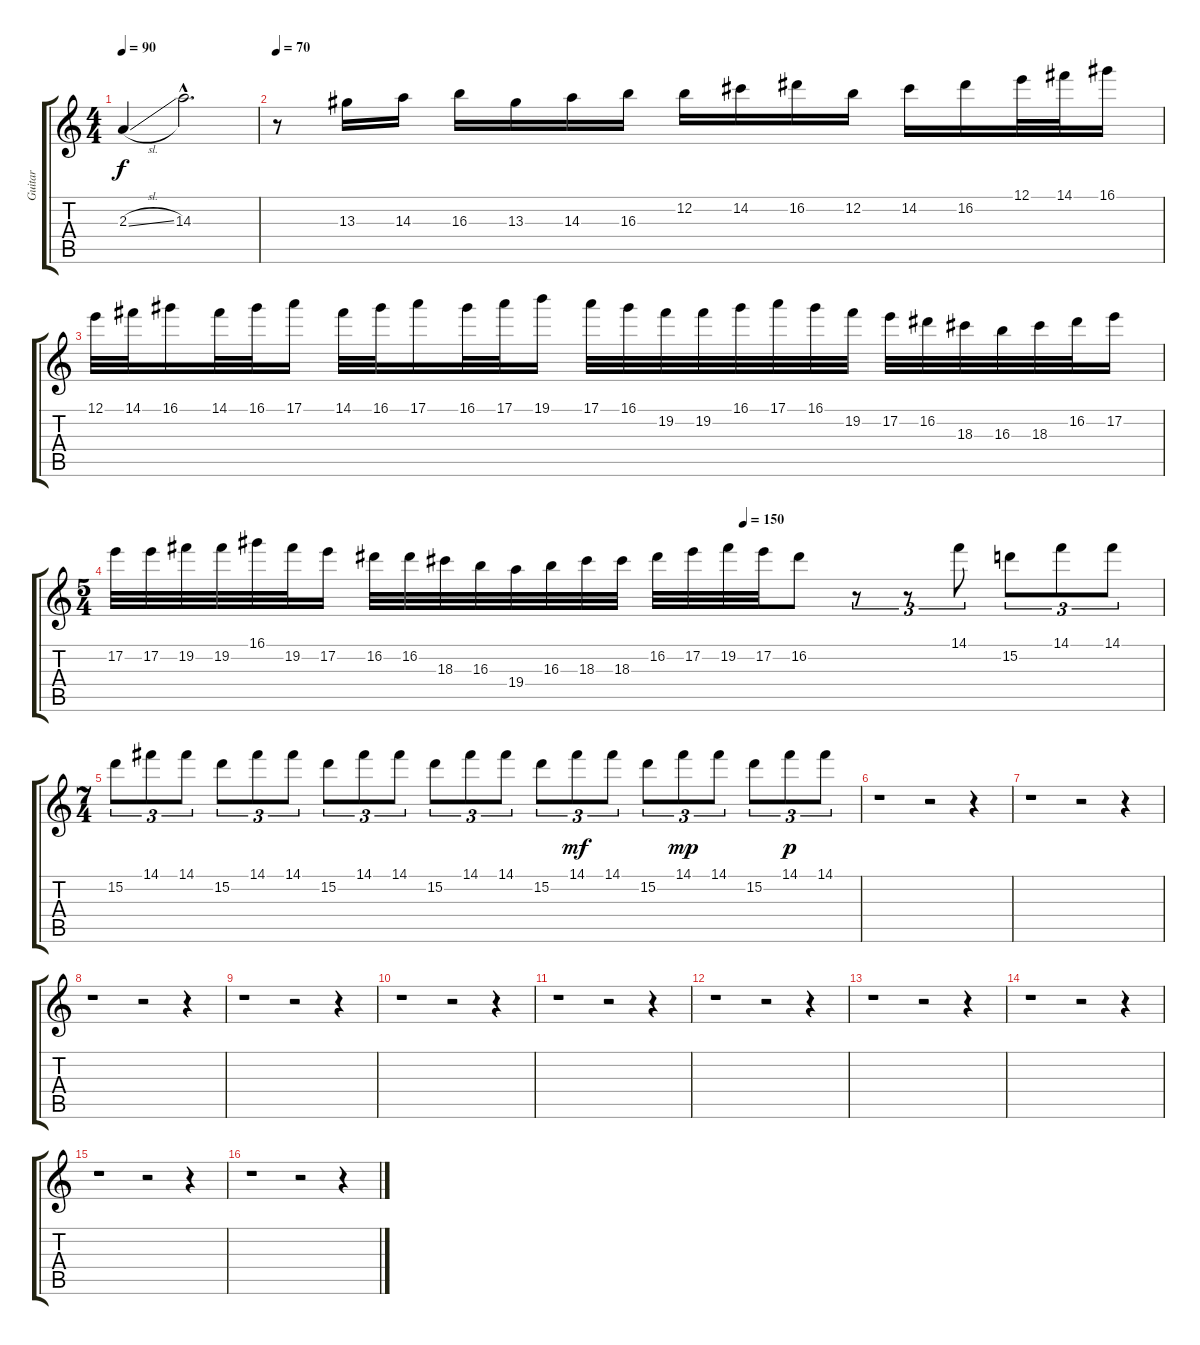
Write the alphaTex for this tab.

\track ("Guitar" "Guitar") {instrument electricguitarjazz}
\staff {score tabs}
\tuning (E4 B3 G3 D3 A2 E2) {hide}
\ts (4 4)
\tempo 90
\clef g2
\ks c
2.3{sl}.4{dy f} 14.3{hac}.2{d} |
\tempo 70
r.8 13.3.16 14.3.16 16.3.16 13.3.16 14.3.16 16.3.16 12.2.16 14.2.16 16.2.16 12.2.16 14.2.16 16.2.16 12.1.32 14.1.32 16.1.16 |
12.1.32 14.1.32 16.1.16 14.1.32 16.1.32 17.1.16 14.1.32 16.1.32 17.1.16 16.1.32 17.1.32 19.1.16 17.1.32 16.1.32 19.2.32 19.2.32 16.1.32 17.1.32 16.1.32 19.2.32 17.2.32 16.2.32 18.3.32 16.3.32 18.3.32 16.2.32 17.2.16 |
\ts (5 4)
\tempo (150 0.6)
17.2.32 17.2.32 19.2.32 19.2.32 16.1.32 19.2.32 17.2.16 16.2.32 16.2.32 18.3.32 16.3.32 19.4.32 16.3.32 18.3.32 18.3.32 16.2.32 17.2.32 19.2.32 17.2.32 16.2.8 r.8{tu (3 2) volume 10} r.8{tu (3 2)} 14.1.8{tu (3 2)} 15.2.8{tu (3 2)} 14.1.8{tu (3 2)} 14.1.8{tu (3 2)} |
\ts (7 4)
15.2.8{tu (3 2)} 14.1.8{tu (3 2)} 14.1.8{tu (3 2)} 15.2.8{tu (3 2)} 14.1.8{tu (3 2)} 14.1.8{tu (3 2)} 15.2.8{tu (3 2)} 14.1.8{tu (3 2)} 14.1.8{tu (3 2)} 15.2.8{tu (3 2)} 14.1.8{tu (3 2)} 14.1.8{tu (3 2)} 15.2.8{tu (3 2)} 14.1.8{tu (3 2) dy mf} 14.1.8{tu (3 2)} 15.2.8{tu (3 2)} 14.1.8{tu (3 2) dy mp} 14.1.8{tu (3 2)} 15.2.8{tu (3 2)} 14.1.8{tu (3 2) dy p} 14.1.8{tu (3 2)} |
r.1 r.2 r.4 |
r.1 r.2 r.4 |
r.1 r.2 r.4 |
r.1 r.2 r.4 |
r.1 r.2 r.4 |
r.1 r.2 r.4 |
r.1 r.2 r.4 |
r.1 r.2 r.4 |
r.1 r.2 r.4 |
r.1 r.2 r.4 |
r.1 r.2 r.4
